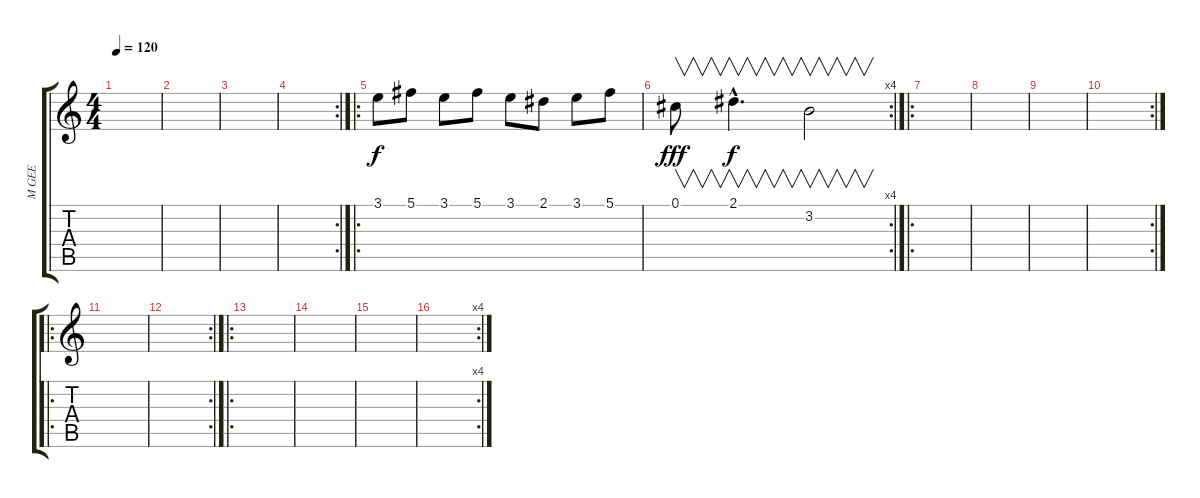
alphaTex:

\track ("M GEE" "M GEE") {instrument acousticguitarnylon}
\staff {score tabs}
\tuning (Db4 Ab3 E3 B2 Gb2 B1) {hide}
\ts (4 4)
\tempo 120
\clef g2
\ks c
|
|
|
\rc 2
|
\ro
3.1.8 5.1.8 3.1.8 5.1.8 3.1.8 2.1.8 3.1.8 5.1.8 |
\rc 4
0.1.8{v dy fff} 2.1{hac}.4{v d dy f} 3.2.2{v} |
\ro
|
|
|
\rc 2
|
\ro
|
\rc 2
|
\ro
|
|
|
\rc 4
